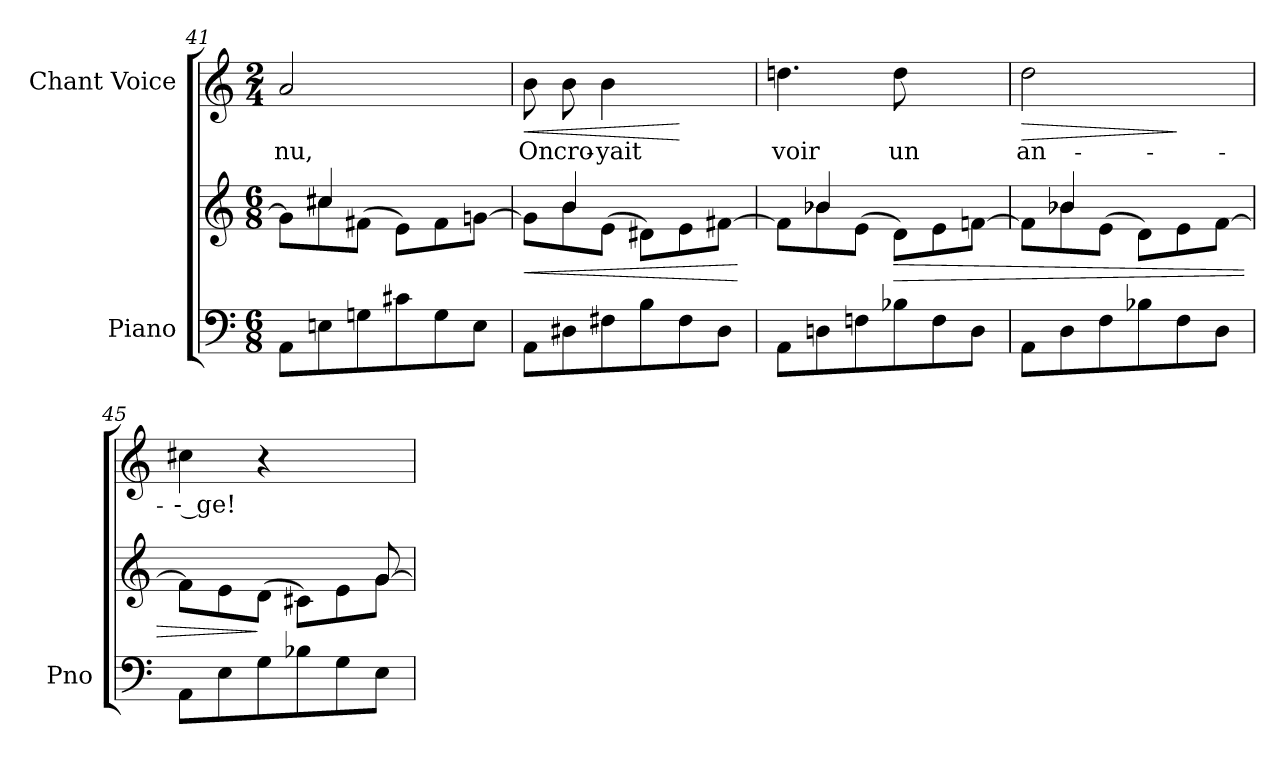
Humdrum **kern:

**kern	**kern	**dynam	**kern	**text	**dynam
*part2	*part2	*part2	*part1	*part1	*part1
*staff3	*staff2	*staff2/3	*staff1	*staff1	*staff1
*I"Piano	*	*	*I"Chant Voice	*	*
*I'Pno	*	*	*	*	*
*clefF4	*clefG2	*	*clefG2	*	*
*k[]	*k[]	*	*k[]	*	*
*M6/8	*M6/8	*	*M2/4	*	*
=41	=41	=41	=41	=41	=41
*	*^	*	*	*	*
8AA\L	8g#\L]	8ryy	.	2a/	nu,	.
8En\	8cc#X\	4cc#/	.	.	.	.
8Gn\	(>8f#X\J	.	.	.	.	.
8c#X\	8e\L)	4.ryy	.	.	.	.
8G\	8f#\	.	.	4ryy	.	.
8E\J	[>8gni\J	.	.	.	.	.
=42	=42	=42	=42	=42	=42	=42
!	!	!	!LO:HP:b	!	!	!LO:HP:b
8AA\L	8g\L]	8ryy	<	8b\	On	<
8D#X\	8b\	4b/	.	8b\	cro-	.
8F#X\	(>8e\J	.	.	4b\	-yait	.
8B\	8d#X\L)	4.ryy	.	.	.	.
8F#\	8e\	.	.	4ryy	.	[
8D#\J	[>8f#X\J	.	.	.	.	.
*	*v	*v	*	*	*	*
.	.	[	.	.	.
=43	=43	=43	=43	=43	=43
*	*^	*	*	*	*
8AA\L	8f#\L]	8ryy	.	4.ddn\	voir	.
8Dn\	8b-X\	4b-/	.	.	.	.
8Fn\	(>8e\J	.	.	.	.	.
!	!	!	!LO:HP:b	!	!	!
8B-X\	8d\L)	4.ryy	>	8dd\	un	.
8F\	8e\	.	.	4ryy	.	.
8D\J	[>8fni\J	.	.	.	.	.
=44	=44	=44	=44	=44	=44	=44
!	!	!	!	!	!	!LO:HP:b
8AA\L	8f\L]	8ryy	.	2dd\	an-	>
8D\	8b-X\	4b-/	.	.	.	.
8F\	(>8e\J	.	.	.	.	.
8B-X\	8d\L)	4.ryy	.	.	.	.
8F\	8e\	.	.	4ryy	.	]
8D\J	[>8f\J	.	.	.	.	.
=45	=45	=45	=45	=45	=45	=45
8AA\L	8f\L]	8ryy	.	4cc#X\	-- ge!	.
*	*v	*v	*	*	*	*
8E\	8e\	.	.	.	.
!	!	!	!LO:N:vis=4	!	!
8G\	(>8d\J	]	4.r	.	.
8B-X\	8c#X\L)	.	.	.	.
8G\	8e\	.	.	.	.
*	*^	*	*	*	*
8E\J	[>8g\J	8g/	.	8ryy	.	.
*	*v	*v	*	*	*	*
=	=	=	=	=	=
*-	*-	*-	*-	*-	*-
